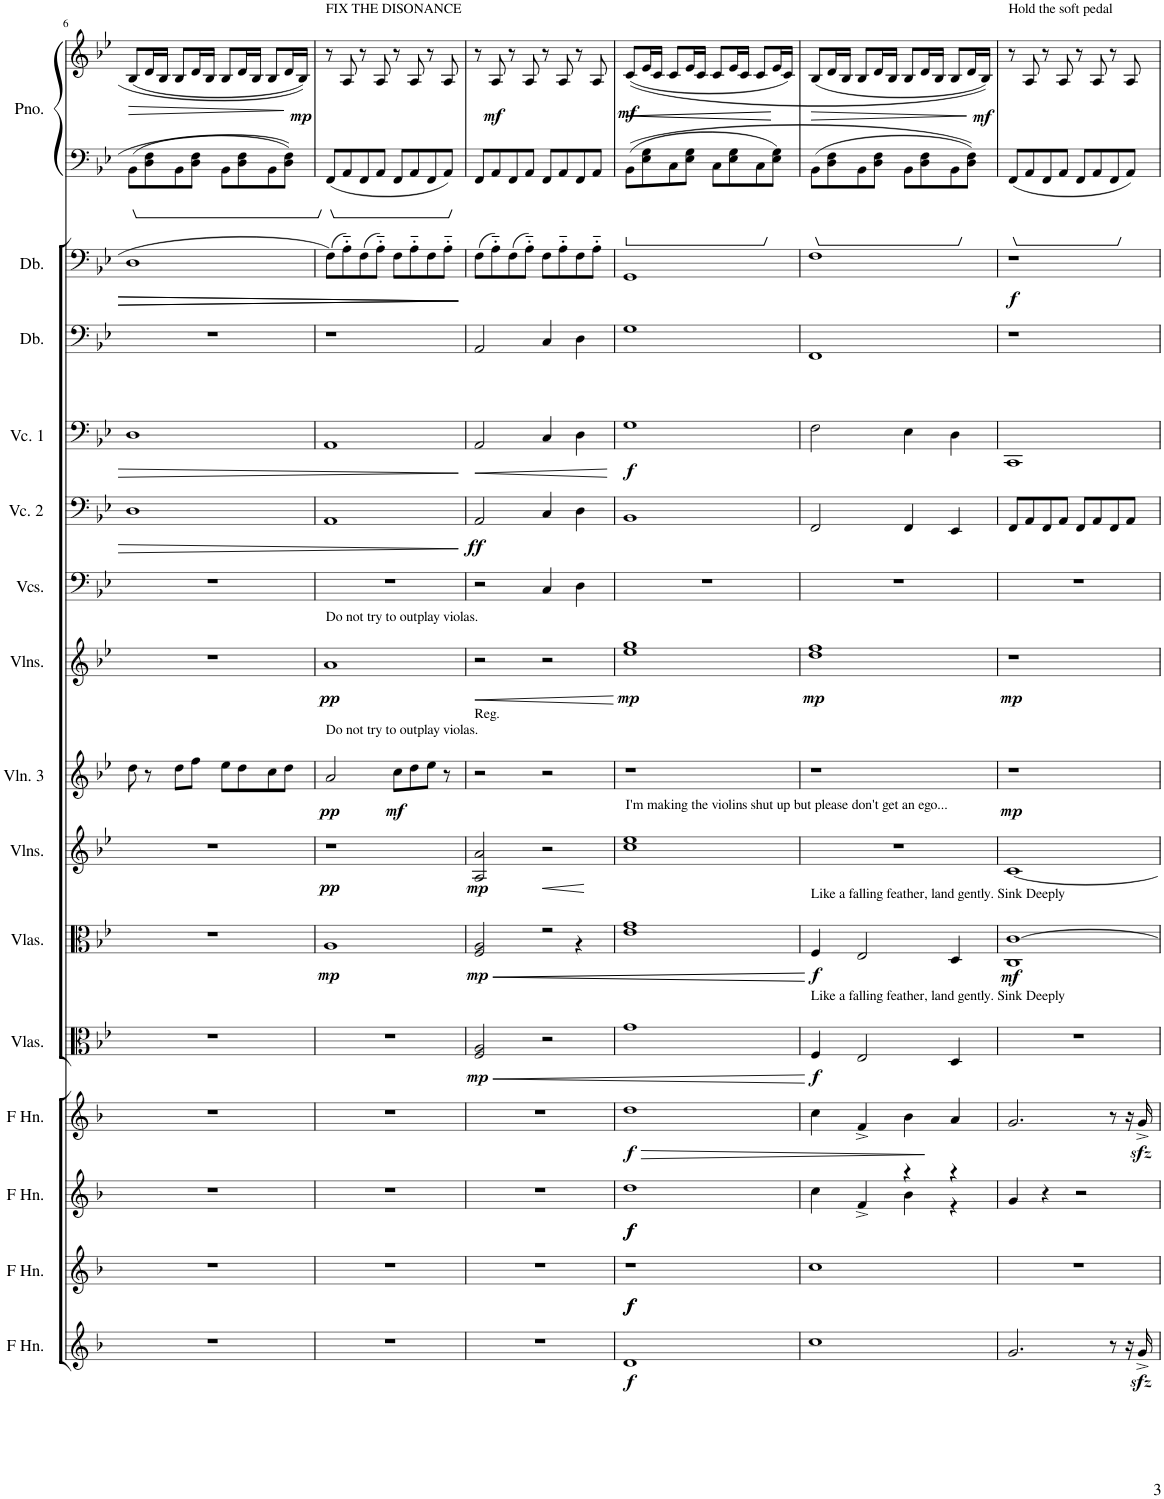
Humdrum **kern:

**kern	**dynam	**kern	**dynam	**kern	**dynam	**kern	**dynam	**kern	**dynam	**kern	**dynam	**kern	**dynam	**kern	**dynam	**kern	**dynam	**kern	**kern	**dynam	**kern	**dynam	**kern	**kern	**dynam	**kern	**kern	**dynam
*part15	*part15	*part14	*part14	*part13	*part13	*part12	*part12	*part11	*part11	*part10	*part10	*part9	*part9	*part8	*part8	*part7	*part7	*part6	*part5	*part5	*part4	*part4	*part3	*part2	*part2	*part1	*part1	*part1
*staff16	*staff16	*staff15	*staff15	*staff14	*staff14	*staff13	*staff13	*staff12	*staff12	*staff11	*staff11	*staff10	*staff10	*staff9	*staff9	*staff8	*staff8	*staff7	*staff6	*staff6	*staff5	*staff5	*staff4	*staff3	*staff3	*staff2	*staff1	*staff1/2
*I"Horn in F	*	*I"Horn in F	*	*I"Horn in F	*	*I"Horn in F	*	*I"Violas	*	*I"Violas	*	*I"Violins	*	*I"Violin 3	*	*I"Violins	*	*I"Violoncellos	*I"Violoncello Solo 2	*	*I"Violoncello Solo 1	*	*I"Double Bass	*I"Double Bass	*	*I"Piano	*	*
*	*	*	*	*	*	*	*	*I'Vlas.	*	*I'Vlas.	*	*I'Vlns.	*	*I'Vln. 3	*	*I'Vlns.	*	*I'Vcs.	*I'Vc. 2	*	*I'Vc. 1	*	*I'Db.	*I'Db.	*	*I'Pno.	*	*
!!LO:PB:g=z
*clefG2	*	*clefG2	*	*clefG2	*	*clefG2	*	*clefC3	*	*clefC3	*	*clefG2	*	*clefG2	*	*clefG2	*	*clefF4	*clefF4	*	*clefF4	*	*clefF4	*clefF4	*	*clefF4	*clefG2	*
*Trd4c7	*	*Trd4c7	*	*Trd4c7	*	*Trd4c7	*	*	*	*	*	*	*	*	*	*	*	*	*	*	*	*	*Trd7c12	*Trd7c12	*	*	*	*
*k[b-]	*	*k[b-]	*	*k[b-]	*	*k[b-]	*	*k[b-e-]	*	*k[b-e-]	*	*k[b-e-]	*	*k[b-e-]	*	*k[b-e-]	*	*k[b-e-]	*k[b-e-]	*	*k[b-e-]	*	*k[b-e-]	*k[b-e-]	*	*k[b-e-]	*k[b-e-]	*
*M4/4	*	*M4/4	*	*M4/4	*	*M4/4	*	*M4/4	*	*M4/4	*	*M4/4	*	*M4/4	*	*M4/4	*	*M4/4	*M4/4	*	*M4/4	*	*M4/4	*M4/4	*	*M4/4	*M4/4	*
=6	=6	=6	=6	=6	=6	=6	=6	=6	=6	=6	=6	=6	=6	=6	=6	=6	=6	=6	=6	=6	=6	=6	=6	=6	=6	=6	=6	=6
!	!	!	!	!	!	!	!	!	!	!	!	!	!	!	!	!	!	!	!	!	!	!	!	!	!LO:HP:b	!	!	!LO:HP:b
1r	.	1r	.	1r	.	1r	.	1r	.	1r	.	1r	.	8dd\	.	1r	.	1r	1D	.	1D	.	1r	1D	>	8BB-\L	(8B-/L	>
.	.	.	.	.	.	.	.	.	.	.	.	.	.	8r	.	.	.	.	.	.	.	.	.	.	.	8D\ 8F\	16d/L	.
.	.	.	.	.	.	.	.	.	.	.	.	.	.	.	.	.	.	.	.	.	.	.	.	.	.	.	16B-/JJ	.
.	.	.	.	.	.	.	.	.	.	.	.	.	.	8dd\L	.	.	.	.	.	.	.	.	.	.	.	8BB-\	8B-/L	.
.	.	.	.	.	.	.	.	.	.	.	.	.	.	8ff\J	.	.	.	.	.	.	.	.	.	.	.	8D\ 8F\J	16d/L	.
.	.	.	.	.	.	.	.	.	.	.	.	.	.	.	.	.	.	.	.	.	.	.	.	.	.	.	16B-/JJ	.
.	.	.	.	.	.	.	.	.	.	.	.	.	.	8ee-\L	.	.	.	.	.	.	.	.	.	.	.	8BB-\L	8B-/L	.
.	.	.	.	.	.	.	.	.	.	.	.	.	.	8dd\	.	.	.	.	.	.	.	.	.	.	.	8D\ 8F\	16d/L	.
.	.	.	.	.	.	.	.	.	.	.	.	.	.	.	.	.	.	.	.	.	.	.	.	.	.	.	16B-/JJ	.
.	.	.	.	.	.	.	.	.	.	.	.	.	.	8cc\	.	.	.	.	.	.	.	.	.	.	.	8BB-\	8B-/L	.
.	.	.	.	.	.	.	.	.	.	.	.	.	.	8dd\J	.	.	.	.	.	.	.	.	.	.	.	8D\ 8F\J	16d/L	.
!	!	!	!	!	!	!	!	!	!	!	!	!	!	!	!	!	!	!	!	!	!	!	!	!	!	!	!	!LO:DY:b
.	.	.	.	.	.	.	.	.	.	.	.	.	.	.	.	.	.	.	.	.	.	.	.	.	.	.	16B-/JJ)	mp
.	.	.	.	.	.	.	.	.	.	.	.	.	.	.	.	.	.	.	.	.	.	.	.	.	.	.	.	]
=7	=7	=7	=7	=7	=7	=7	=7	=7	=7	=7	=7	=7	=7	=7	=7	=7	=7	=7	=7	=7	=7	=7	=7	=7	=7	=7	=7	=7
!	!	!	!	!	!	!	!	!	!	!	!	!	!	!	!	!	!	!	!	!	!	!	!	!	!	!	!LO:TX:a:t=FIX THE DISONANCE	!
!	!	!	!	!	!	!	!	!	!	!	!	!	!	!	!	!LO:TX:a:t=Do not try to outplay violas.	!	!	!	!	!	!	!	!	!	!	!	!
!	!	!	!	!	!	!	!	!	!	!	!	!	!	!LO:TX:a:t=Do not try to outplay violas.	!	!	!	!	!	!	!	!	!	!	!	!	!	!
!	!	!	!	!	!	!	!	!	!	!	!LO:DY:b	!	!LO:DY:b	!	!LO:DY:b	!	!LO:DY:b	!	!	!	!	!	!	!	!	!	!	!
1r	.	1r	.	1r	.	1r	.	1r	.	1A	mp	1r	pp	2a/	pp	1a	pp	1r	1AA	.	1AA	.	1r	(8F\L	.	8FF/L	8r	.
.	.	.	.	.	.	.	.	.	.	.	.	.	.	.	.	.	.	.	.	.	.	.	.	8A'~\)	.	8AA/	8A/	.
.	.	.	.	.	.	.	.	.	.	.	.	.	.	.	.	.	.	.	.	.	.	.	.	(8F\	.	8FF/	8r	.
.	.	.	.	.	.	.	.	.	.	.	.	.	.	.	.	.	.	.	.	.	.	.	.	8A'~\J)	.	8AA/J	8A/	.
!	!	!	!	!	!	!	!	!	!	!	!	!	!	!	!LO:DY:b	!	!	!	!	!	!	!	!	!	!	!	!	!
.	.	.	.	.	.	.	.	.	.	.	.	.	.	8cc\L	mf	.	.	.	.	.	.	.	.	8F\L	.	8FF/L	8r	.
.	.	.	.	.	.	.	.	.	.	.	.	.	.	8dd\	.	.	.	.	.	.	.	.	.	8A'~\	.	8AA/	8A/	.
.	.	.	.	.	.	.	.	.	.	.	.	.	.	8ee-\J	.	.	.	.	.	.	.	.	.	8F\	.	8FF/	8r	.
.	.	.	.	.	.	.	.	.	.	.	.	.	.	8r	.	.	.	.	.	.	.	.	.	8A'~\J	.	8AA/J	8A/	.
.	.	.	.	.	.	.	.	.	.	.	.	.	.	.	.	.	.	.	.	.	.	.	.	.	]	.	.	.
=8	=8	=8	=8	=8	=8	=8	=8	=8	=8	=8	=8	=8	=8	=8	=8	=8	=8	=8	=8	=8	=8	=8	=8	=8	=8	=8	=8	=8
!	!	!	!	!	!	!	!	!	!	!	!	!	!	!LO:TX:a:t=Reg.	!	!	!	!	!	!	!	!	!	!	!	!	!	!
!	!	!	!	!	!	!	!	!	!LO:HP:b	!	!LO:HP:b	!	!	!	!	!	!LO:HP:b	!	!	!	!	!LO:HP:b	!	!	!	!	!	!
*	*	*	*	*	*	*	*	*	*	*^	*	*	*	*	*	*	*	*	*	*	*	*	*	*	*	*	*	*
!	!	!	!	!	!	!	!	!	!LO:DY:n=1:b	!	!	!LO:DY:n=1:b	!	!LO:DY:b	!	!	!	!	!	!	!LO:DY:b	!	!	!	!	!	!	!	!
1r	.	1r	.	1r	.	1r	.	2F/ 2A/	< mp	2F/ 2A/	2.ryy	< mp	2A/ 2a/	mp	2r	.	2r	<	2r	2AA/	ff	2AA/	<	2AA/	(8F\L	.	8FF/L	8r	.
!	!	!	!	!	!	!	!	!	!	!	!	!	!	!	!	!	!	!	!	!	!	!	!	!	!	!	!	!	!LO:DY:b
.	.	.	.	.	.	.	.	.	.	.	.	.	.	.	.	.	.	.	.	.	.	.	.	.	8A'~\)	.	8AA/	8A/	mf
.	.	.	.	.	.	.	.	.	.	.	.	.	.	.	.	.	.	.	.	.	.	.	.	.	(8F\	.	8FF/	8r	.
.	.	.	.	.	.	.	.	.	.	.	.	.	.	.	.	.	.	.	.	.	.	.	.	.	8A'~\J)	.	8AA/J	8A/	.
!	!	!	!	!	!	!	!	!	!	!	!	!	!	!LO:HP:b	!	!	!	!	!	!	!	!	!	!	!	!	!	!	!
.	.	.	.	.	.	.	.	2r	.	2r	.	.	2r	<	2r	.	2r	.	4C/	4C/	.	4C/	.	4C/	8F\L	.	8FF/L	8r	.
.	.	.	.	.	.	.	.	.	.	.	.	.	.	.	.	.	.	.	.	.	.	.	.	.	8A'~\	.	8AA/	8A/	.
.	.	.	.	.	.	.	.	.	.	.	4r	.	.	.	.	.	.	.	4D\	4D\	.	4D\	.	4D\	8F\	.	8FF/	8r	.
.	.	.	.	.	.	.	.	.	.	.	.	.	.	.	.	.	.	.	.	.	.	.	.	.	8A'~\J	.	8AA/J	8A/	.
*	*	*	*	*	*	*	*	*	*	*v	*v	*	*	*	*	*	*	*	*	*	*	*	*	*	*	*	*	*	*
.	.	.	.	.	.	.	.	.	.	.	.	.	.	.	.	.	[	.	.	.	.	[	.	.	.	.	.	.
=9	=9	=9	=9	=9	=9	=9	=9	=9	=9	=9	=9	=9	=9	=9	=9	=9	=9	=9	=9	=9	=9	=9	=9	=9	=9	=9	=9	=9
!	!	!	!	!	!	!	!	!	!	!	!	!LO:TX:a:t=I'm making the violins shut up but please don't get an ego...	!	!	!	!	!	!	!	!	!	!	!	!	!	!	!	!
!	!LO:DY:b	!	!LO:DY:b	!	!	!	!LO:HP:b	!	!	!	!	!	!	!	!	!	!	!	!	!	!	!	!	!	!	!	!	!LO:HP:b
!	!	!	!LO:DY:n=1:b	!	!LO:DY:b	!	!	!	!	!	!	!	!	!	!	!	!	!	!	!	!	!	!	!	!	!	!	!
!	!	!	!	!	!LO:DY:n=1:b	!	!LO:DY:n=1:b	!	!	!	!	!	!	!	!	!	!LO:DY:b	!	!	!	!	!LO:DY:b	!	!	!	!	!	!LO:DY:n=1:b
1d	f	1r	f f	1dd	f f	1dd	> f	1g	.	1e- 1g	.	1cc 1ee-	.	1r	.	1ee- 1gg	mp	1r	1BB-	.	1G	f	1G	1GG	.	8BB-\L	((8c/L	< mf
.	.	.	.	.	.	.	.	.	.	.	.	.	.	.	.	.	.	.	.	.	.	.	.	.	.	8E-\ 8G\	16e-/L	.
.	.	.	.	.	.	.	.	.	.	.	.	.	.	.	.	.	.	.	.	.	.	.	.	.	.	.	16c/JJ	.
.	.	.	.	.	.	.	.	.	.	.	.	.	.	.	.	.	.	.	.	.	.	.	.	.	.	8C\	8c/L	.
.	.	.	.	.	.	.	.	.	.	.	.	.	.	.	.	.	.	.	.	.	.	.	.	.	.	8E-\ 8G\J	16e-/L	.
.	.	.	.	.	.	.	.	.	.	.	.	.	.	.	.	.	.	.	.	.	.	.	.	.	.	.	16c/JJ	.
.	.	.	.	.	.	.	.	.	.	.	.	.	.	.	.	.	.	.	.	.	.	.	.	.	.	8C\L	8c/L	.
.	.	.	.	.	.	.	.	.	.	.	.	.	.	.	.	.	.	.	.	.	.	.	.	.	.	8E-\ 8G\	16e-/L	.
.	.	.	.	.	.	.	.	.	.	.	.	.	.	.	.	.	.	.	.	.	.	.	.	.	.	.	16c/JJ	.
.	.	.	.	.	.	.	.	.	.	.	.	.	.	.	.	.	.	.	.	.	.	.	.	.	.	8C\	8c/L	.
.	.	.	.	.	.	.	.	.	.	.	.	.	.	.	.	.	.	.	.	.	.	.	.	.	.	8E-\ 8G\J	16e-/L	.
.	.	.	.	.	.	.	.	.	.	.	.	.	.	.	.	.	.	.	.	.	.	.	.	.	.	.	16c/JJ)	.
.	.	.	.	.	.	.	.	.	[	.	[	.	[	.	.	.	.	.	.	.	.	.	.	.	.	.	.	[
=10	=10	=10	=10	=10	=10	=10	=10	=10	=10	=10	=10	=10	=10	=10	=10	=10	=10	=10	=10	=10	=10	=10	=10	=10	=10	=10	=10	=10
*	*	*	*	*^	*	*	*	*	*	*	*	*	*	*	*	*	*	*	*	*	*	*	*	*	*	*	*	*
!	!	!	!	!	!	!	!	!	!	!	!LO:TX:a:t=Like a falling feather, land gently. Sink Deeply	!	!	!	!	!	!	!	!	!	!	!	!	!	!	!	!	!	!
!	!	!	!	!	!	!	!	!	!LO:TX:a:t=Like a falling feather, land gently. Sink Deeply	!	!	!	!	!	!	!	!	!	!	!	!	!	!	!	!	!	!	!	!
!	!	!	!	!	!	!	!	!	!	!LO:DY:b	!	!LO:DY:b	!	!	!	!	!	!LO:DY:b	!	!	!	!	!	!	!	!	!	!	!LO:HP:b
1cc	.	1cc	.	4cc\	2ryy	.	4cc\	.	4F/	f	4F/	f	1r	.	1r	.	1dd 1ff	mp	1r	2FF/	.	2F\	.	1FF	1F	.	8BB-\L	(8B-/L	>
.	.	.	.	.	.	.	.	.	.	.	.	.	.	.	.	.	.	.	.	.	.	.	.	.	.	.	8D\ 8F\	16d/L	.
.	.	.	.	.	.	.	.	.	.	.	.	.	.	.	.	.	.	.	.	.	.	.	.	.	.	.	.	16B-/JJ	.
.	.	.	.	4f^/	.	.	4f^/	.	2E-/	.	2E-/	.	.	.	.	.	.	.	.	.	.	.	.	.	.	.	8BB-\	8B-/L	.
.	.	.	.	.	.	.	.	.	.	.	.	.	.	.	.	.	.	.	.	.	.	.	.	.	.	.	8D\ 8F\J	16d/L	.
.	.	.	.	.	.	.	.	.	.	.	.	.	.	.	.	.	.	.	.	.	.	.	.	.	.	.	.	16B-/JJ	.
.	.	.	.	4r	4b-\	.	4b-\	.	.	.	.	.	.	.	.	.	.	.	.	4FF/	.	4E-\	.	.	.	.	8BB-\L	8B-/L	.
.	.	.	.	.	.	.	.	.	.	.	.	.	.	.	.	.	.	.	.	.	.	.	.	.	.	.	8D\ 8F\	16d/L	.
.	.	.	.	.	.	.	.	.	.	.	.	.	.	.	.	.	.	.	.	.	.	.	.	.	.	.	.	16B-/JJ	.
.	.	.	.	4r	4r	.	4a/	.	4D/	.	4D/	.	.	.	.	.	.	.	.	4EE-/	.	4D\	.	.	.	.	8BB-\	8B-/L	.
.	.	.	.	.	.	.	.	.	.	.	.	.	.	.	.	.	.	.	.	.	.	.	.	.	.	.	8D\ 8F\J	16d/L	.
!	!	!	!	!	!	!	!	!	!	!	!	!	!	!	!	!	!	!	!	!	!	!	!	!	!	!	!	!	!LO:DY:b
.	.	.	.	.	.	.	.	.	.	.	.	.	.	.	.	.	.	.	.	.	.	.	.	.	.	.	.	16B-/JJ))	mf
*	*	*	*	*v	*v	*	*	*	*	*	*	*	*	*	*	*	*	*	*	*	*	*	*	*	*	*	*	*	*
.	.	.	.	.	.	.	.	.	.	.	.	.	.	.	.	.	.	.	.	.	.	.	.	.	.	.	.	]
=11	=11	=11	=11	=11	=11	=11	=11	=11	=11	=11	=11	=11	=11	=11	=11	=11	=11	=11	=11	=11	=11	=11	=11	=11	=11	=11	=11	=11
!	!	!	!	!	!	!	!	!	!	!	!	!	!	!	!	!	!	!	!	!	!	!	!	!	!	!	!LO:TX:a:t=Hold the soft pedal	!
!	!	!	!	!	!	!	!	!	!	!	!LO:DY:b	!	!	!	!LO:DY:b	!	!LO:DY:b	!	!	!	!	!	!	!	!LO:DY:b	!	!	!
2.g/	.	1r	.	4g/	.	2.g/	.	1r	.	1C [1c	mf	[1c	.	1r	mp	1r	mp	1r	8FF/L	.	1CC	.	1r	1r	f	8FF/L	8r	.
.	.	.	.	.	.	.	.	.	.	.	.	.	.	.	.	.	.	.	8AA/	.	.	.	.	.	.	8AA/	8A/	.
.	.	.	.	4r	.	.	.	.	.	.	.	.	.	.	.	.	.	.	8FF/	.	.	.	.	.	.	8FF/	8r	.
.	.	.	.	.	.	.	.	.	.	.	.	.	.	.	.	.	.	.	8AA/J	.	.	.	.	.	.	8AA/J	8A/	.
.	.	.	.	2r	.	.	.	.	.	.	.	.	.	.	.	.	.	.	8FF/L	.	.	.	.	.	.	8FF/L	8r	.
.	.	.	.	.	.	.	.	.	.	.	.	.	.	.	.	.	.	.	8AA/	.	.	.	.	.	.	8AA/	8A/	.
8r	.	.	.	.	.	8r	]	.	.	.	.	.	.	.	.	.	.	.	8FF/	.	.	.	.	.	.	8FF/	8r	.
16r	.	.	.	.	.	16r	.	.	.	.	.	.	.	.	.	.	.	.	8AA/J	.	.	.	.	.	.	8AA/J	8A/	.
16gzz<^/	.	.	.	.	.	16gzz<^/	.	.	.	.	.	.	.	.	.	.	.	.	.	.	.	.	.	.	.	.	.	.
=	=	=	=	=	=	=	=	=	=	=	=	=	=	=	=	=	=	=	=	=	=	=	=	=	=	=	=	=
*-	*-	*-	*-	*-	*-	*-	*-	*-	*-	*-	*-	*-	*-	*-	*-	*-	*-	*-	*-	*-	*-	*-	*-	*-	*-	*-	*-	*-
